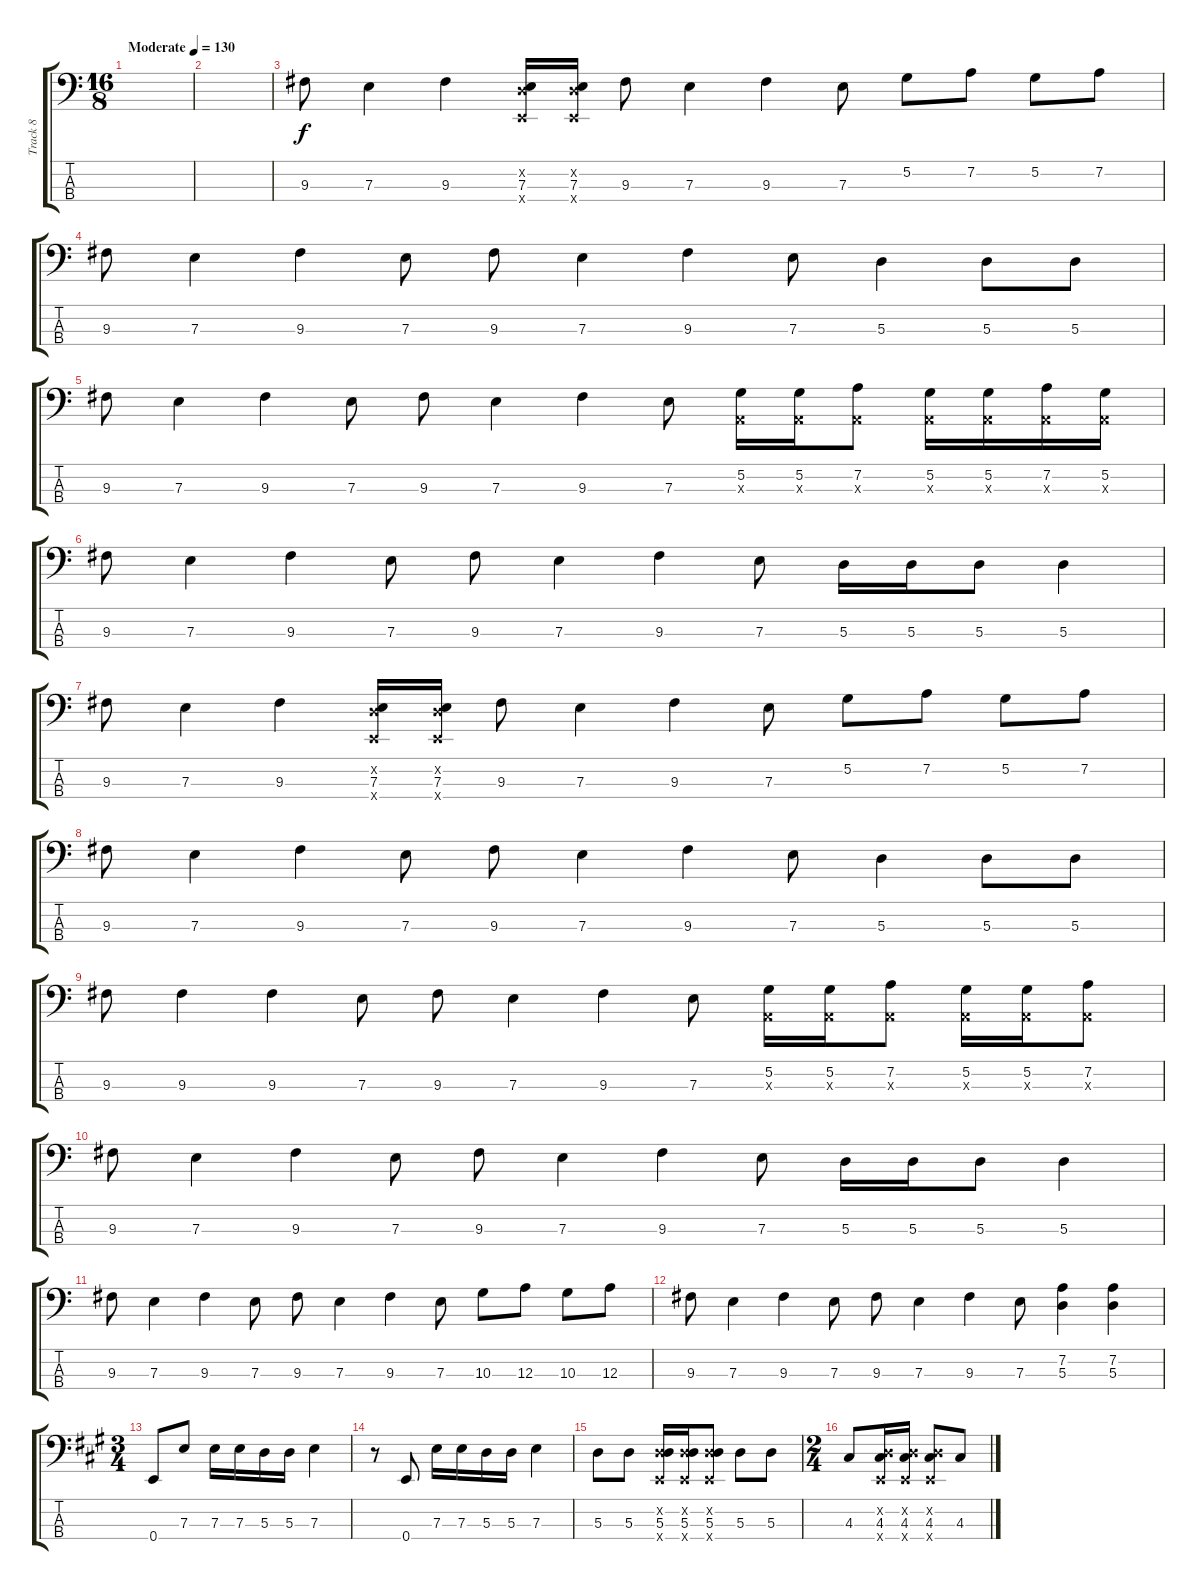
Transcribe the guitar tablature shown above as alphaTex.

\track ("Track 8" "Track 8") {instrument electricbassfinger}
\staff {score tabs}
\tuning (G2 D2 A1 E1) {hide}
\ts (16 8)
\tempo (130 "Moderate")
\clef f4
\ks c
|
|
9.3.8 7.3.4 9.3.4 (0.2{x} 7.3 0.4{x}).16 (0.2{x} 7.3 0.4{x}).16 9.3.8 7.3.4 9.3.4 7.3.8 5.2.8 7.2.8 5.2.8 7.2.8 |
9.3.8 7.3.4 9.3.4 7.3.8 9.3.8 7.3.4 9.3.4 7.3.8 5.3.4 5.3.8 5.3.8 |
9.3.8 7.3.4 9.3.4 7.3.8 9.3.8 7.3.4 9.3.4 7.3.8 (5.2 0.3{x}).16 (5.2 0.3{x}).16 (7.2 0.3{x}).8 (5.2 0.3{x}).16 (5.2 0.3{x}).16 (7.2 0.3{x}).16 (5.2 0.3{x}).16 |
9.3.8 7.3.4 9.3.4 7.3.8 9.3.8 7.3.4 9.3.4 7.3.8 5.3.16 5.3.16 5.3.8 5.3.4 |
9.3.8 7.3.4 9.3.4 (0.2{x} 7.3 0.4{x}).16 (0.2{x} 7.3 0.4{x}).16 9.3.8 7.3.4 9.3.4 7.3.8 5.2.8 7.2.8 5.2.8 7.2.8 |
9.3.8 7.3.4 9.3.4 7.3.8 9.3.8 7.3.4 9.3.4 7.3.8 5.3.4 5.3.8 5.3.8 |
9.3.8 9.3.4 9.3.4 7.3.8 9.3.8 7.3.4 9.3.4 7.3.8 (5.2 0.3{x}).16 (5.2 0.3{x}).16 (7.2 0.3{x}).8 (5.2 0.3{x}).16 (5.2 0.3{x}).16 (7.2 0.3{x}).8 |
9.3.8 7.3.4 9.3.4 7.3.8 9.3.8 7.3.4 9.3.4 7.3.8 5.3.16 5.3.16 5.3.8 5.3.4 |
9.3.8 7.3.4 9.3.4 7.3.8 9.3.8 7.3.4 9.3.4 7.3.8 10.3.8 12.3.8 10.3.8 12.3.8 |
9.3.8 7.3.4 9.3.4 7.3.8 9.3.8 7.3.4 9.3.4 7.3.8 (7.2 5.3).4 (7.2 5.3).4 |
\ts (3 4)
\ks a
0.4.8 7.3.8 7.3.16 7.3.16 5.3.16 5.3.16 7.3.4 |
r.8 0.4.8 7.3.16 7.3.16 5.3.16 5.3.16 7.3.4 |
5.3.8 5.3.8 (0.2{x} 5.3 0.4{x}).16 (0.2{x} 5.3 0.4{x}).16 (0.2{x} 5.3 0.4{x}).8 5.3.8 5.3.8 |
\ts (2 4)
4.3.8 (0.2{x} 4.3 0.4{x}).16 (0.2{x} 4.3 0.4{x}).16 (0.2{x} 4.3 0.4{x}).8 4.3.8
